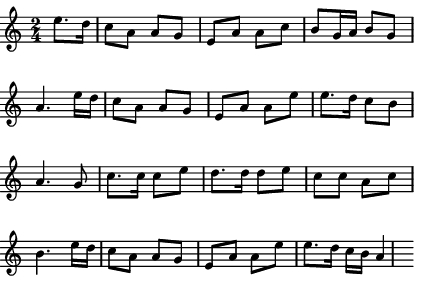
\version "2.12.1"

\paper
{
  make-footer=##f
  make-header=##f

  left-margin = 0\cm
  top-margin = 0\cm
  bottom-margin = 0\cm

  indent = 0\cm
  between-system-padding = 1\mm

  paper-width = 7.5\cm
  line-width = 7\cm
  paper-height = 5\cm
}

{
#(set-global-staff-size 12)
  \key a \minor
	\time 2/4
  \partial 4 e''8. d''16 	
	\relative c''{
		c8 a a g e a a c b g16 a b8 g a4.
    e'16 d c8 a a g e a a e' e8. d16 c8 b a4.
    g8 c8. c16 c8 e d8. d16 d8 e c c a c b4.
    e16 d c8 a a g e a a e' e8. d16 c b a4 
	}
}

